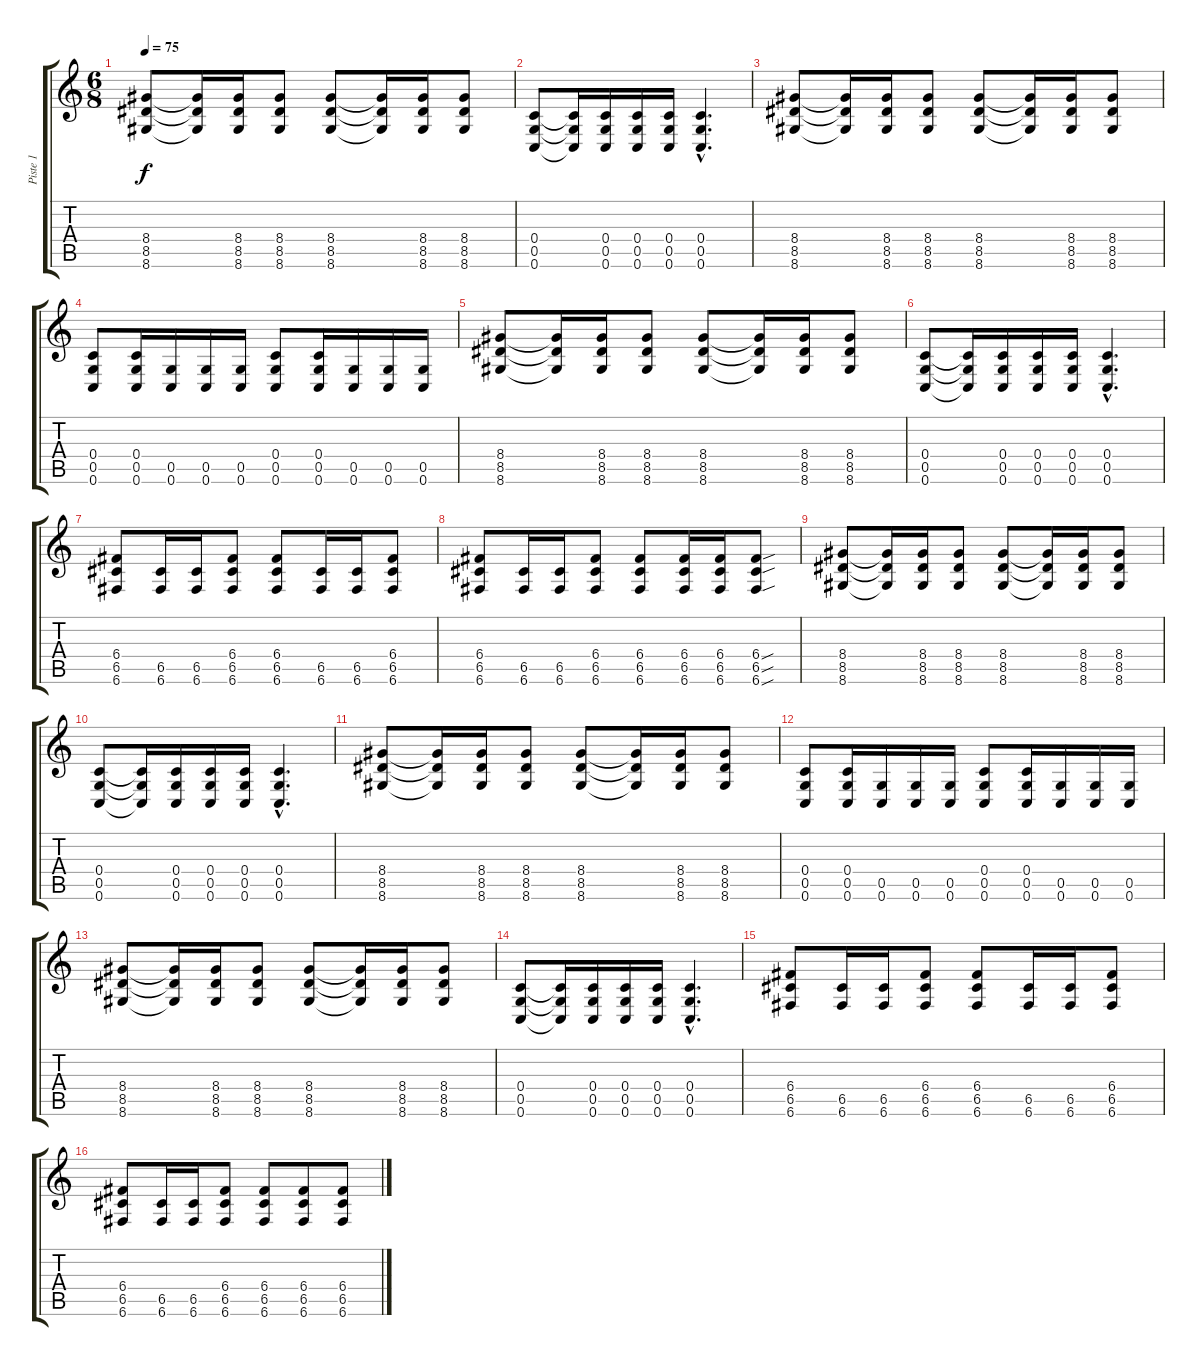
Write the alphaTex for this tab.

\track ("Piste 1" "Piste 1") {instrument acousticguitarsteel}
\staff {score tabs}
\tuning (D4 A3 F3 C3 G2 C2) {hide}
\ts (6 8)
\tempo 75
\clef g2
\ks c
(8.4 8.5 8.6).8{dy f} (8.4{t} 8.5{t} 8.6{t}).16 (8.4 8.5 8.6).16 (8.4 8.5 8.6).8 (8.4 8.5 8.6).8 (8.4{t} 8.5{t} 8.6{t}).16 (8.4 8.5 8.6).16 (8.4 8.5 8.6).8 |
(0.4 0.5 0.6).8 (0.4{t} 0.5{t} 0.6{t}).16 (0.4 0.5 0.6).16 (0.4 0.5 0.6).16 (0.4 0.5 0.6).16 (0.4{hac} 0.5{hac} 0.6{hac}).4{d} |
(8.4 8.5 8.6).8 (8.4{t} 8.5{t} 8.6{t}).16 (8.4 8.5 8.6).16 (8.4 8.5 8.6).8 (8.4 8.5 8.6).8 (8.4{t} 8.5{t} 8.6{t}).16 (8.4 8.5 8.6).16 (8.4 8.5 8.6).8 |
(0.4 0.5 0.6).8 (0.4 0.5 0.6).16 (0.5 0.6).16 (0.5 0.6).16 (0.5 0.6).16 (0.4 0.5 0.6).8 (0.4 0.5 0.6).16 (0.5 0.6).16 (0.5 0.6).16 (0.5 0.6).16 |
(8.4 8.5 8.6).8 (8.4{t} 8.5{t} 8.6{t}).16 (8.4 8.5 8.6).16 (8.4 8.5 8.6).8 (8.4 8.5 8.6).8 (8.4{t} 8.5{t} 8.6{t}).16 (8.4 8.5 8.6).16 (8.4 8.5 8.6).8 |
(0.4 0.5 0.6).8 (0.4{t} 0.5{t} 0.6{t}).16 (0.4 0.5 0.6).16 (0.4 0.5 0.6).16 (0.4 0.5 0.6).16 (0.4{hac} 0.5{hac} 0.6{hac}).4{d} |
(6.4 6.5 6.6).8 (6.5 6.6).16 (6.5 6.6).16 (6.4 6.5 6.6).8 (6.4 6.5 6.6).8 (6.5 6.6).16 (6.5 6.6).16 (6.4 6.5 6.6).8 |
(6.4 6.5 6.6).8 (6.5 6.6).16 (6.5 6.6).16 (6.4 6.5 6.6).8 (6.4 6.5 6.6).8 (6.4 6.5 6.6).16 (6.4 6.5 6.6).16 (6.4{sou} 6.5{sou} 6.6{sou}).8 |
(8.4 8.5 8.6).8 (8.4{t} 8.5{t} 8.6{t}).16 (8.4 8.5 8.6).16 (8.4 8.5 8.6).8 (8.4 8.5 8.6).8 (8.4{t} 8.5{t} 8.6{t}).16 (8.4 8.5 8.6).16 (8.4 8.5 8.6).8 |
(0.4 0.5 0.6).8 (0.4{t} 0.5{t} 0.6{t}).16 (0.4 0.5 0.6).16 (0.4 0.5 0.6).16 (0.4 0.5 0.6).16 (0.4{hac} 0.5{hac} 0.6{hac}).4{d} |
(8.4 8.5 8.6).8 (8.4{t} 8.5{t} 8.6{t}).16 (8.4 8.5 8.6).16 (8.4 8.5 8.6).8 (8.4 8.5 8.6).8 (8.4{t} 8.5{t} 8.6{t}).16 (8.4 8.5 8.6).16 (8.4 8.5 8.6).8 |
(0.4 0.5 0.6).8 (0.4 0.5 0.6).16 (0.5 0.6).16 (0.5 0.6).16 (0.5 0.6).16 (0.4 0.5 0.6).8 (0.4 0.5 0.6).16 (0.5 0.6).16 (0.5 0.6).16 (0.5 0.6).16 |
(8.4 8.5 8.6).8 (8.4{t} 8.5{t} 8.6{t}).16 (8.4 8.5 8.6).16 (8.4 8.5 8.6).8 (8.4 8.5 8.6).8 (8.4{t} 8.5{t} 8.6{t}).16 (8.4 8.5 8.6).16 (8.4 8.5 8.6).8 |
(0.4 0.5 0.6).8 (0.4{t} 0.5{t} 0.6{t}).16 (0.4 0.5 0.6).16 (0.4 0.5 0.6).16 (0.4 0.5 0.6).16 (0.4{hac} 0.5{hac} 0.6{hac}).4{d} |
(6.4 6.5 6.6).8 (6.5 6.6).16 (6.5 6.6).16 (6.4 6.5 6.6).8 (6.4 6.5 6.6).8 (6.5 6.6).16 (6.5 6.6).16 (6.4 6.5 6.6).8 |
(6.4 6.5 6.6).8 (6.5 6.6).16 (6.5 6.6).16 (6.4 6.5 6.6).8 (6.4 6.5 6.6).8 (6.4 6.5 6.6).8 (6.4 6.5 6.6).8
